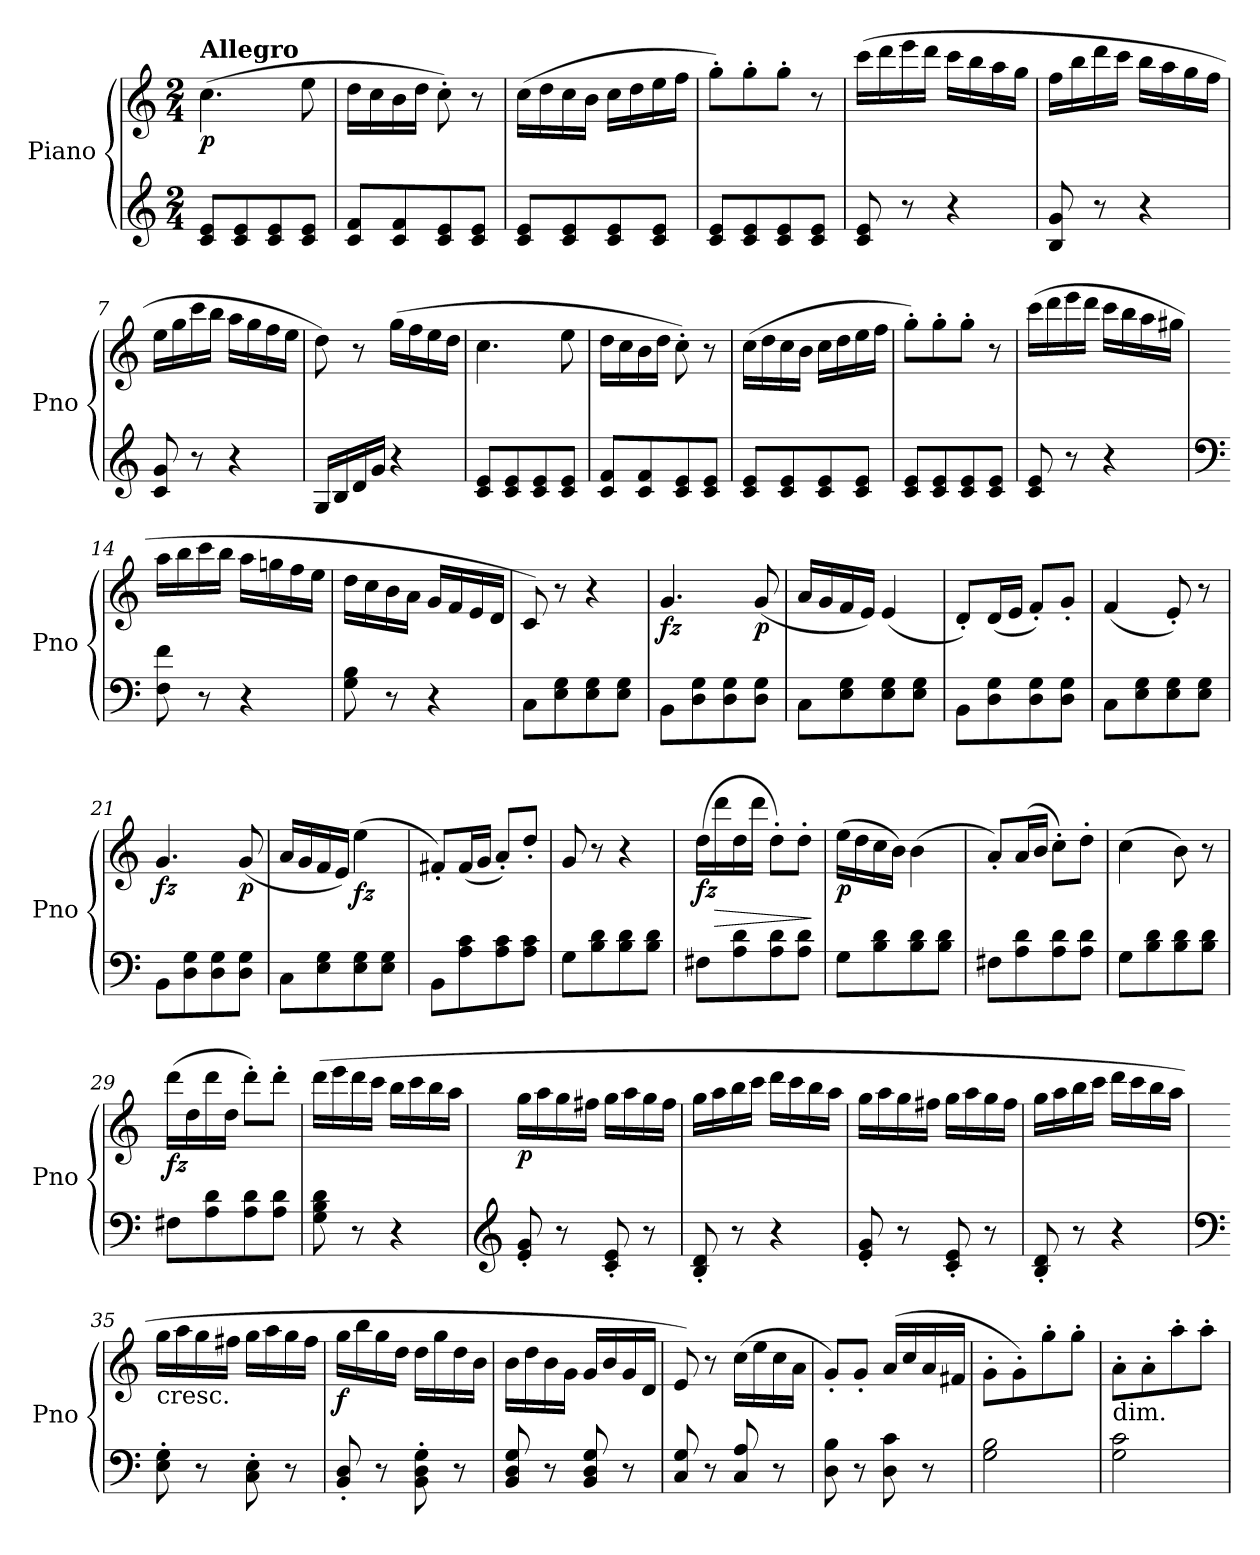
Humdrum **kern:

**kern	**kern	**dynam
*part1	*part1	*part1
*staff2	*staff1	*staff1/2
*I"Piano	*	*
*I'Pno	*	*
*clefG2	*clefG2	*
*k[]	*k[]	*
*M2/4	*M2/4	*
=1	=1	=1
!	!LO:TX:a:B:t=Allegro	!
!	!	!LO:DY:b
8c/<< 8e/<<L	(>4.cc\	p
8c/ 8e/	.	.
8c/ 8e/	.	.
8c/ 8e/J	8ee\	.
=2	=2	=2
8c/ 8f/L	16dd\LL	.
.	16cc\	.
8c/ 8f/	16b\	.
.	16dd\JJ	.
8c/ 8e/	8cc'\)	.
8c/ 8e/J	8r	.
=3	=3	=3
8c/ 8e/L	(>16cc\LL	.
.	16dd\	.
8c/ 8e/	16cc\	.
.	16b\JJ	.
8c/ 8e/	16cc\LL	.
.	16dd\	.
8c/ 8e/J	16ee\	.
.	16ff\JJ	.
=4	=4	=4
8c/ 8e/L	8gg'\L)	.
8c/ 8e/	8gg'\	.
8c/ 8e/	8gg'\J	.
8c/ 8e/J	8r	.
=5	=5	=5
8c/ 8e/	(>16ccc\LL	.
.	16ddd\	.
8r	16eee\	.
.	16ddd\JJ	.
4r	16ccc\LL	.
.	16bb\	.
.	16aa\	.
.	16gg\JJ	.
!!LO:LB:g=z
=6	=6	=6
8B/ 8g/	16ff\LL	.
.	16bb\	.
8r	16ddd\	.
.	16ccc\JJ	.
4r	16bb\LL	.
.	16aa\	.
.	16gg\	.
.	16ff\JJ	.
=7	=7	=7
8c/ 8g/	16ee\LL	.
.	16gg\	.
8r	16ccc\	.
.	16bb\JJ	.
4r	16aa\LL	.
.	16gg\	.
.	16ff\	.
.	16ee\JJ	.
=8	=8	=8
16G/LL	8dd\)	.
16B/	.	.
16d/	8r	.
16g/JJ	.	.
4r	(>16gg\LL	.
.	16ff\	.
.	16ee\	.
.	16dd\JJ	.
=9	=9	=9
8c/ 8e/L	4.cc\	.
8c/ 8e/	.	.
8c/ 8e/	.	.
8c/ 8e/J	8ee\	.
=10	=10	=10
8c/ 8f/L	16dd\LL	.
.	16cc\	.
8c/ 8f/	16b\	.
.	16dd\JJ	.
8c/ 8e/	8cc'\)	.
8c/ 8e/J	8r	.
!!LO:LB:g=z
=11	=11	=11
8c/ 8e/L	(>16cc\LL	.
.	16dd\	.
8c/ 8e/	16cc\	.
.	16b\JJ	.
8c/ 8e/	16cc\LL	.
.	16dd\	.
8c/ 8e/J	16ee\	.
.	16ff\JJ	.
=12	=12	=12
8c/ 8e/L	8gg'\L)	.
8c/ 8e/	8gg'\	.
8c/ 8e/	8gg'\J	.
8c/ 8e/J	8r	.
=13	=13	=13
8c/ 8e/	(>16ccc\LL	.
.	16ddd\	.
8r	16eee\	.
.	16ddd\JJ	.
4r	16ccc\LL	.
.	16bb\	.
.	16aa\	.
.	16gg#X\JJ	.
=14	=14	=14
*clefF4	*	*
8F\ 8f\	16aa\LL	.
.	16bb\	.
8r	16ccc\	.
.	16bb\JJ	.
4r	16aa\LL	.
.	16ggn\	.
.	16ff\	.
.	16ee\JJ	.
=15	=15	=15
8G\ 8B\	16dd\LL	.
.	16cc\	.
8r	16b\	.
.	16a\JJ	.
4r	16g/LL	.
.	16f/	.
.	16e/	.
.	16d/JJ	.
!!LO:LB:g=z
=16	=16	=16
8C<\L	8c/)	.
8E\ 8G\	8r	.
8E\ 8G\	4r	.
8E\ 8G\J	.	.
=17	=17	=17
!	!	!LO:DY:b
8BB<\L	4.g/	fz
8D\ 8G\	.	.
8D\ 8G\	.	.
!	!	!LO:DY:b
8D\ 8G\J	(<8g/	p
=18	=18	=18
8C\L	16a/LL	.
.	16g/	.
8E\ 8G\	16f/	.
.	16e/JJ)	.
8E\ 8G\	(<4e/	.
8E\ 8G\J	.	.
=19	=19	=19
8BB\L	8d'/L)	.
8D\ 8G\	(<16d/L	.
.	16e/JJ	.
8D\ 8G\	8f'/L)	.
8D\ 8G\J	8g'/J	.
=20	=20	=20
8C\L	(<4f/	.
8E\ 8G\	.	.
8E\ 8G\	8e'/)	.
8E\ 8G\J	8r	.
=21	=21	=21
!	!	!LO:DY:b
8BB\L	4.g/	fz
8D\ 8G\	.	.
8D\ 8G\	.	.
!	!	!LO:DY:b
8D\ 8G\J	(<8g/	p
=22	=22	=22
8C\L	16a/LL	.
.	16g/	.
8E\ 8G\	16f/	.
.	16e/JJ)	.
!	!	!LO:DY:b
8E\ 8G\	(>4ee\	fz
8E\ 8G\J	.	.
=23	=23	=23
8BB\L	8f#X'/L)	.
8A\ 8c\	(<16f#/L	.
.	16g/JJ	.
8A\ 8c\	8a'/L)	.
8A\ 8c\J	8dd'/J	.
!!LO:LB:g=z
=24	=24	=24
8G\L	8g/	.
8B\ 8d\	8r	.
8B\ 8d\	4r	.
8B\ 8d\J	.	.
=25	=25	=25
!	!	!LO:DY:b
8F#X\L	(>16dd\LL	fz
!	!	!LO:HP:b
.	16ddd\	>
8A\ 8d\	16dd\	.
.	16ddd\JJ	.
8A\ 8d\	8dd'\L)	.
8A\ 8d\J	8dd'\J	.
.	.	]
=26	=26	=26
!	!	!LO:DY:b
8G\L	(>16ee\LL	p
.	16dd\	.
8B\ 8d\	16cc\	.
.	16b\JJ)	.
8B\ 8d\	(>4b\	.
8B\ 8d\J	.	.
=27	=27	=27
8F#X\L	8a'/L)	.
8A\ 8d\	(<16a/L	.
.	16b/JJ	.
8A\ 8d\	8cc'\L)	.
8A\ 8d\J	8dd'\J	.
=28	=28	=28
8G\L	(>4cc\	.
8B\ 8d\	.	.
8B\ 8d\	8b\)	.
8B\ 8d\J	8r	.
=29	=29	=29
!	!	!LO:DY:b
8F#X\L	(>16ddd\LL	fz
.	16dd\	.
8A\ 8d\	16ddd\	.
.	16dd\JJ	.
8A\ 8d\	8ddd'\L)	.
8A\ 8d\J	8ddd'\J	.
!!LO:PB:g=z
=30	=30	=30
8G\ 8B\ 8d\	(>16ddd\LL	.
.	16eee\	.
8r	16ddd\	.
.	16ccc\JJ	.
4r	16bb\LL	.
.	16ccc\	.
.	16bb\	.
.	16aa\JJ	.
=31	=31	=31
*clefG2	*	*
!	!	!LO:DY:b
8e/<'< 8g/<'<	16gg\LL	p
.	16aa\	.
8r	16gg\	.
.	16ff#X\JJ	.
8c/<'< 8e/<'<	16gg\LL	.
.	16aa\	.
8r	16gg\	.
.	16ff#\JJ	.
=32	=32	=32
8B/' 8d/'	16gg\LL	.
.	16aa\	.
8r	16bb\	.
.	16ccc\JJ	.
4r	16ddd\LL	.
.	16ccc\	.
.	16bb\	.
.	16aa\JJ	.
=33	=33	=33
8e/' 8g/'	16gg\LL	.
.	16aa\	.
8r	16gg\	.
.	16ff#X\JJ	.
8c/' 8e/'	16gg\LL	.
.	16aa\	.
8r	16gg\	.
.	16ff#\JJ	.
!!LO:LB:g=z
=34	=34	=34
8B/' 8d/'	16gg\LL	.
.	16aa\	.
8r	16bb\	.
.	16ccc\JJ	.
4r	16ddd\LL	.
.	16ccc\	.
.	16bb\	.
.	16aa\JJ	.
=35	=35	=35
*clefF4	*	*
!	!LO:TX:b:t=cresc.	!
8E\'< 8G\'<	16gg\LL	.
.	16aa\	.
8r	16gg\	.
.	16ff#X\JJ	.
8C\' 8E\'	16gg\LL	.
.	16aa\	.
8r	16gg\	.
.	16ff#\JJ	.
=36	=36	=36
!	!	!LO:DY:b
8BB/' 8D/'	16gg\LL	f
.	16bb\	.
8r	16gg\	.
.	16dd\JJ	.
8BB\' 8D\' 8G\'	16dd\LL	.
.	16gg\	.
8r	16dd\	.
.	16b\JJ	.
=37	=37	=37
8BB/ 8D/ 8G/	16b\LL	.
.	16dd\	.
8r	16b\	.
.	16g\JJ	.
8BB/ 8D/ 8G/	16g/LL	.
.	16b/	.
8r	16g/	.
.	16d/JJ	.
=38	=38	=38
8C/ 8G/	8e/)	.
8r	8r	.
8C/ 8A/	(>16cc\LL	.
.	16ee\	.
8r	16cc\	.
.	16a\JJ	.
!!LO:LB:g=z
=39	=39	=39
8D\ 8B\	8g'/L)	.
8r	8g'/J	.
8D\ 8c\	(>16a/LL	.
.	16cc/	.
8r	16a/	.
.	16f#X/JJ	.
=40	=40	=40
2G\< 2B\<	8g'\L	.
.	8g'\)	.
.	8gg'\	.
.	8gg'\J	.
=41	=41	=41
!	!LO:TX:b:t=dim.	!
2G\< 2c\<	8a'\L	.
.	8a'\	.
.	8aa'\	.
.	8aa'\J	.
=	=	=
*-	*-	*-
